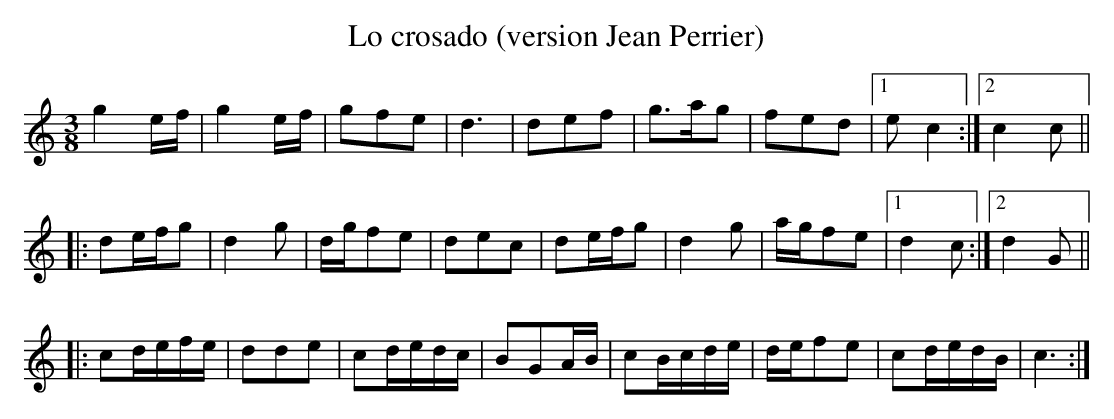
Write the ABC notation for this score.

X:1
T:Lo crosado (version Jean Perrier)
M:3/8
L:1/16
K:C
g4 ef| g4 ef| g2f2e2|d6|\
d2e2f2|g3ag2|f2e2d2|1e2c4:|2c4c2||
|:d2efg2|d4g2|dgf2e2|d2e2c2|\
d2efg2|d4g2|agf2e2|1 d4c2:|2 d4 G2||
|:c2defe|d2d2e2|c2dedc|B2G2AB|\
c2Bcde|def2e2|c2dedB|c6:|
